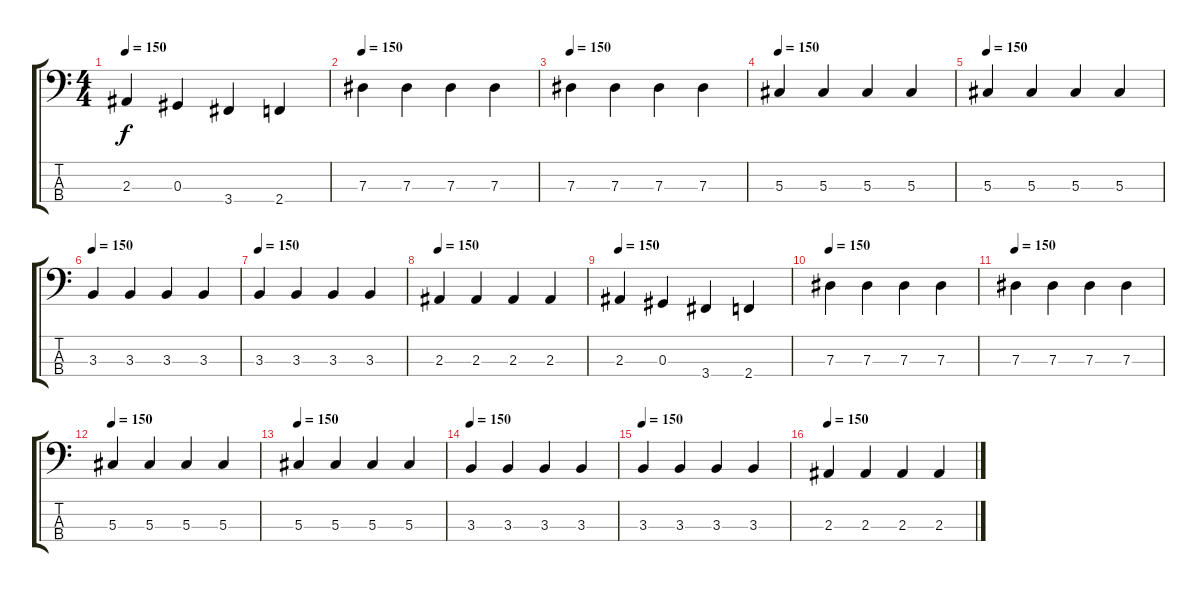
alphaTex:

\track "" {instrument electricbasspick}
\staff {score tabs}
\tuning (Gb2 Db2 Ab1 Eb1) {hide}
\ts (4 4)
\tempo 150
\clef f4
\ks c
2.3.4{dy f} 0.3.4 3.4.4 2.4.4 |
\tempo 150
7.3.4 7.3.4 7.3.4 7.3.4 |
\tempo 150
7.3.4 7.3.4 7.3.4 7.3.4 |
\tempo 150
5.3.4 5.3.4 5.3.4 5.3.4 |
\tempo 150
5.3.4 5.3.4 5.3.4 5.3.4 |
\tempo 150
3.3.4 3.3.4 3.3.4 3.3.4 |
\tempo 150
3.3.4 3.3.4 3.3.4 3.3.4 |
\tempo 150
2.3.4 2.3.4 2.3.4 2.3.4 |
\tempo 150
2.3.4 0.3.4 3.4.4 2.4.4 |
\tempo 150
7.3.4 7.3.4 7.3.4 7.3.4 |
\tempo 150
7.3.4 7.3.4 7.3.4 7.3.4 |
\tempo 150
5.3.4 5.3.4 5.3.4 5.3.4 |
\tempo 150
5.3.4 5.3.4 5.3.4 5.3.4 |
\tempo 150
3.3.4 3.3.4 3.3.4 3.3.4 |
\tempo 150
3.3.4 3.3.4 3.3.4 3.3.4 |
\tempo 150
2.3.4 2.3.4 2.3.4 2.3.4
